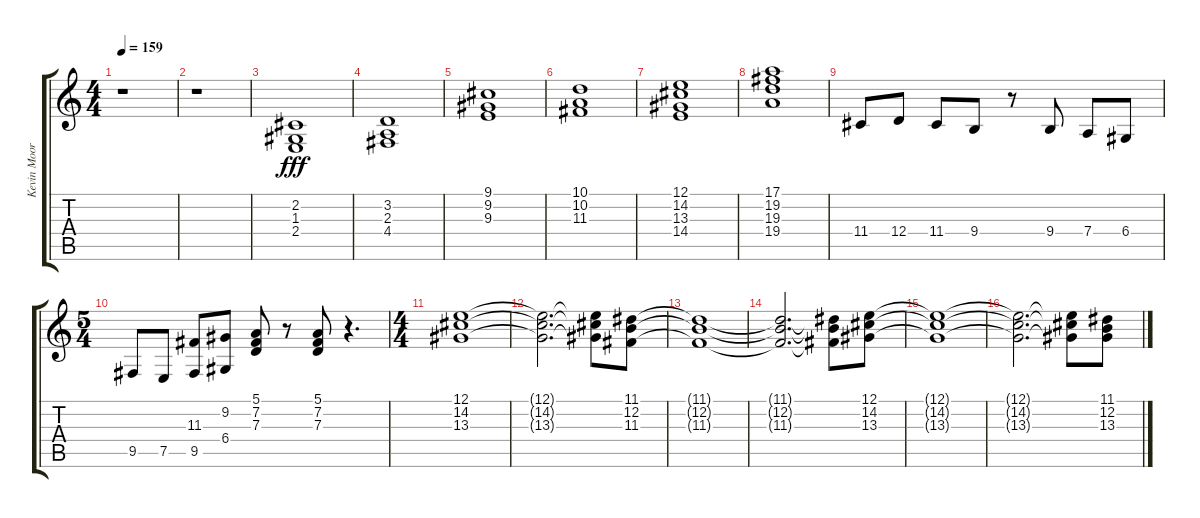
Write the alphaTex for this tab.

\track ("Kevin Moore" "Kevin Moor") {instrument churchorgan}
\staff {score tabs}
\tuning (E4 B3 G3 D3 A2 E2) {hide}
\ts (4 4)
\tempo 159
\clef g2
\ks c
r.1{dy fff} |
r.1 |
(2.2 1.3 2.4).1{volume 12} |
(3.2 2.3 4.4).1 |
(9.1 9.2 9.3).1 |
(10.1 10.2 11.3).1 |
(12.1 14.2 13.3 14.4).1 |
(17.1 19.2 19.3 19.4).1 |
11.4.8 12.4.8 11.4.8 9.4.8 r.8 9.4.8 7.4.8 6.4.8 |
\ts (5 4)
9.5.8 7.5.8 (11.3 9.5).8 (9.2 6.4).8 (5.1 7.2 7.3).8 r.8 (5.1 7.2 7.3).8 r.4{d} |
\ts (4 4)
(12.1 14.2 13.3).1 |
(12.1{t} 14.2{t} 13.3{t}).2{d} (12.1{t} 14.2{t} 13.3{t}).8 (11.1 12.2 11.3).8 |
(11.1{t} 12.2{t} 11.3{t}).1 |
(11.1{t} 12.2{t} 11.3{t}).2{d} (11.1{t} 12.2{t} 11.3{t}).8 (12.1 14.2 13.3).8 |
(12.1{t} 14.2{t} 13.3{t}).1 |
(12.1{t} 14.2{t} 13.3{t}).2{d} (12.1{t} 14.2{t} 13.3{t}).8 (11.1 12.2 13.3).8
